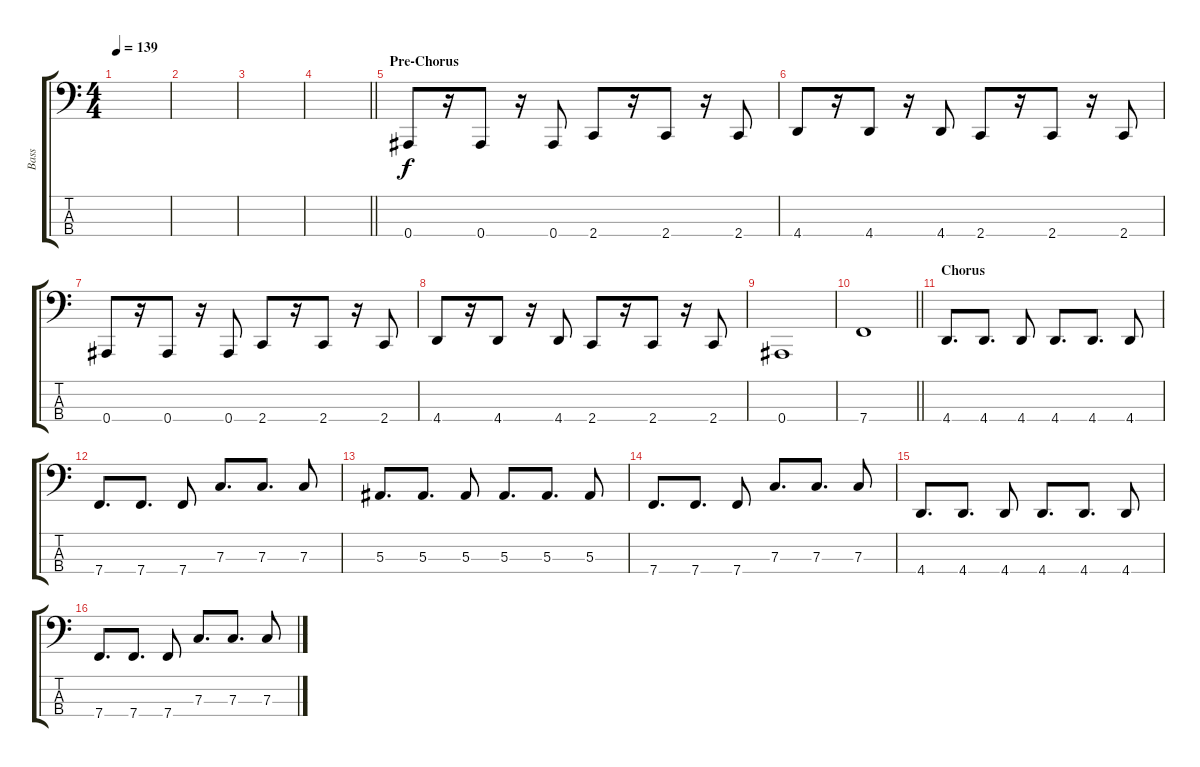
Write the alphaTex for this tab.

\track ("Bass" "Bass") {instrument electricbassfinger}
\staff {score tabs}
\tuning (Eb2 Bb1 F1 Bb0) {hide}
\ts (4 4)
\tempo 139
\clef f4
\ks c
|
|
|
\barLineRight lightlight
|
\section ("" "Pre-Chorus")
0.4.8 r.16 0.4.8 r.16 0.4.8 2.4.8 r.16 2.4.8 r.16 2.4.8 |
4.4.8 r.16 4.4.8 r.16 4.4.8 2.4.8 r.16 2.4.8 r.16 2.4.8 |
0.4.8 r.16 0.4.8 r.16 0.4.8 2.4.8 r.16 2.4.8 r.16 2.4.8 |
4.4.8 r.16 4.4.8 r.16 4.4.8 2.4.8 r.16 2.4.8 r.16 2.4.8 |
0.4.1 |
\barLineRight lightlight
7.4.1 |
\section ("" "Chorus")
4.4.8{d} 4.4.8{d} 4.4.8 4.4.8{d} 4.4.8{d} 4.4.8 |
7.4.8{d} 7.4.8{d} 7.4.8 7.3.8{d} 7.3.8{d} 7.3.8 |
5.3.8{d} 5.3.8{d} 5.3.8 5.3.8{d} 5.3.8{d} 5.3.8 |
7.4.8{d} 7.4.8{d} 7.4.8 7.3.8{d} 7.3.8{d} 7.3.8 |
4.4.8{d} 4.4.8{d} 4.4.8 4.4.8{d} 4.4.8{d} 4.4.8 |
7.4.8{d} 7.4.8{d} 7.4.8 7.3.8{d} 7.3.8{d} 7.3.8
